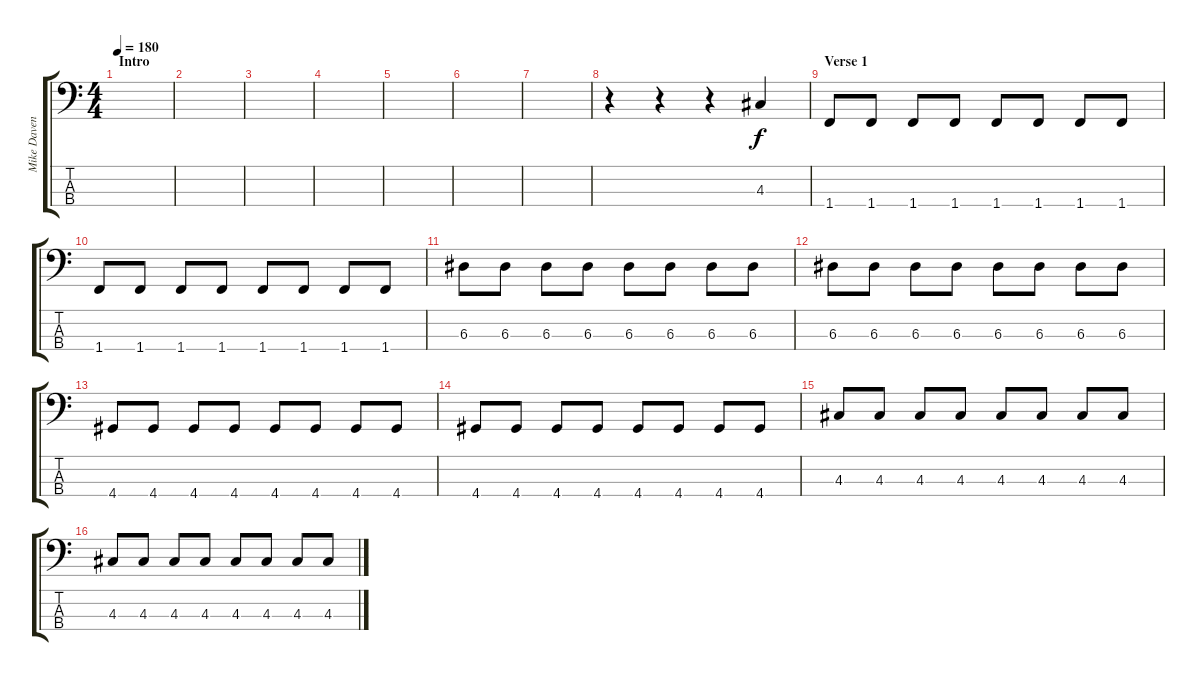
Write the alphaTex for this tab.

\track ("Mike Davenport (Bass)" "Mike Daven") {instrument electricbasspick}
\staff {score tabs}
\tuning (G2 D2 A1 E1) {hide}
\ts (4 4)
\section ("" "Intro")
\tempo 180
\clef f4
\ks c
|
|
|
|
|
|
|
r.4 r.4 r.4 4.3.4 |
\section ("" "Verse 1")
1.4.8 1.4.8 1.4.8 1.4.8 1.4.8 1.4.8 1.4.8 1.4.8 |
1.4.8 1.4.8 1.4.8 1.4.8 1.4.8 1.4.8 1.4.8 1.4.8 |
6.3.8 6.3.8 6.3.8 6.3.8 6.3.8 6.3.8 6.3.8 6.3.8 |
6.3.8 6.3.8 6.3.8 6.3.8 6.3.8 6.3.8 6.3.8 6.3.8 |
4.4.8 4.4.8 4.4.8 4.4.8 4.4.8 4.4.8 4.4.8 4.4.8 |
4.4.8 4.4.8 4.4.8 4.4.8 4.4.8 4.4.8 4.4.8 4.4.8 |
4.3.8 4.3.8 4.3.8 4.3.8 4.3.8 4.3.8 4.3.8 4.3.8 |
4.3.8 4.3.8 4.3.8 4.3.8 4.3.8 4.3.8 4.3.8 4.3.8
